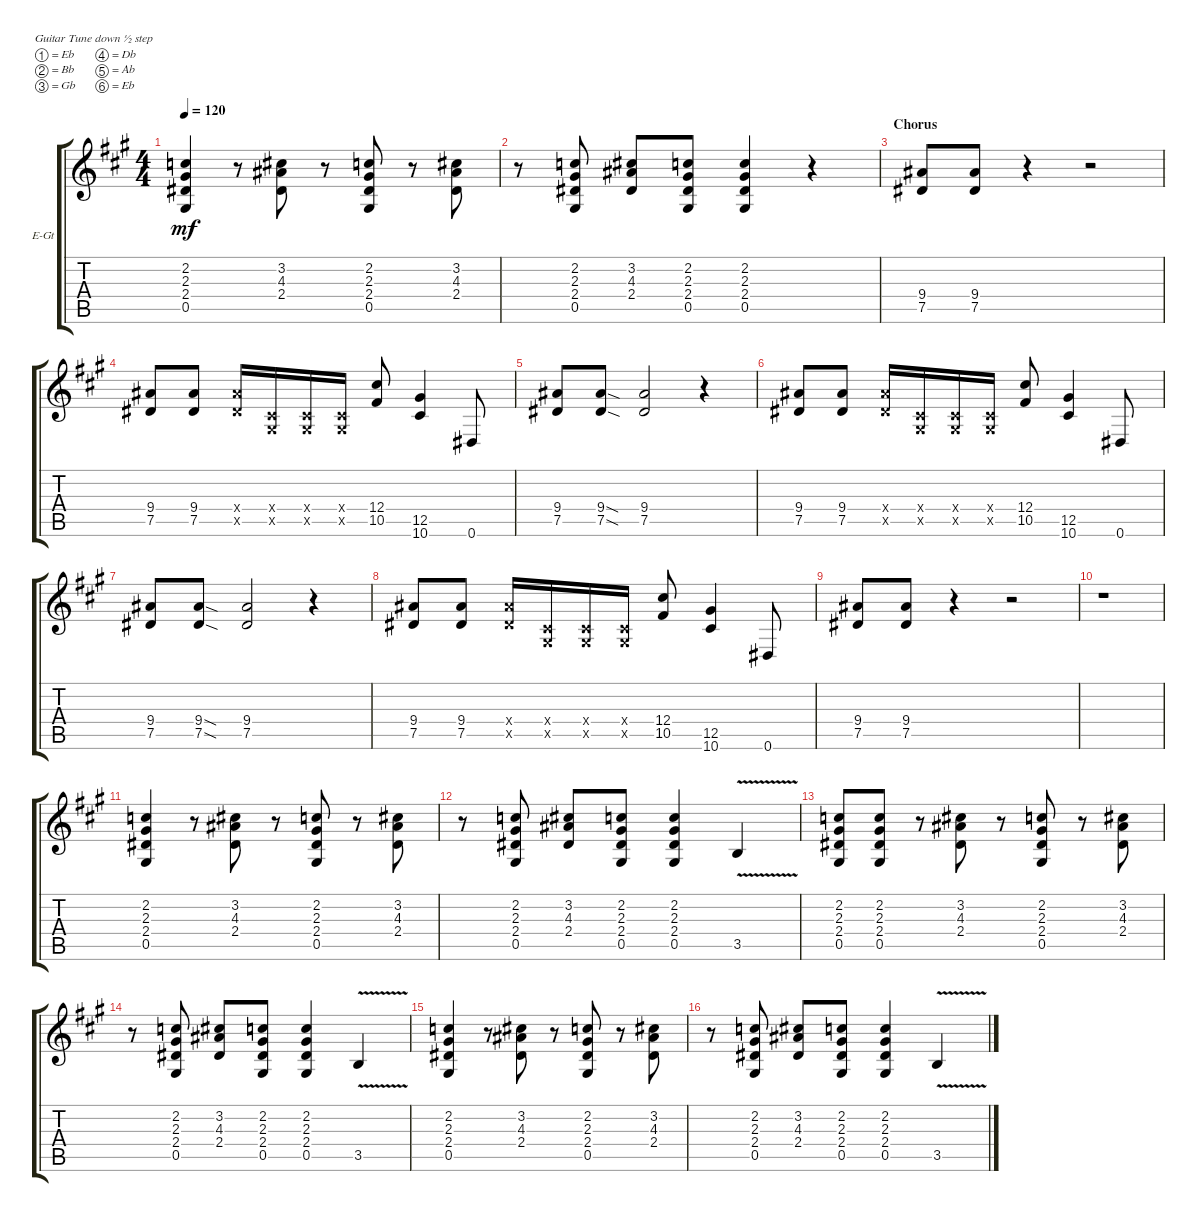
\defaultSystemsLayout 4
\bracketExtendMode groupsimilarinstruments
\firstSystemTrackNameOrientation horizontal
\otherSystemsTrackNameOrientation horizontal
\track ("ACE FREHLEY" "E-Gt") {solo instrument distortionguitar}
\staff {score tabs}
\tuning (Eb4 Bb3 Gb3 Db3 Ab2 Eb2)
\ts (4 4)
\tempo 120
\clef g2
\ks a
(2.2 2.3 2.4 0.5).4{dy mf} r.8 (2.4 4.3 3.2).8{beam invert} r.8 (2.2 2.3 2.4 0.5).8 r.8 (2.4 4.3 3.2).8{beam invert} |
r.8 (0.5 2.4 2.3 2.2).8 (3.2 4.3 2.4).8 (2.2 2.3 2.4 0.5).8 (0.5 2.4 2.3 2.2).4 r.4 |
\section ("" "Chorus")
(7.5 9.4).8 (9.4 7.5).8 r.4 r.2 |
(7.5 9.4).8 (9.4 7.5).8 (9.4{x} 7.5{x}).16 (0.4{x} 0.5{x}).16 (0.4{x} 0.5{x}).16 (0.4{x} 0.5{x}).16 (10.5 12.4).8 (12.5 10.6).4 0.6.8 |
(7.5 9.4).8 (9.4{sod} 7.5{sod}).8 (9.4 7.5).2 r.4 |
(7.5 9.4).8 (9.4 7.5).8 (9.4{x} 7.5{x}).16 (0.4{x} 0.5{x}).16 (0.4{x} 0.5{x}).16 (0.4{x} 0.5{x}).16 (10.5 12.4).8 (12.5 10.6).4 0.6.8 |
(7.5 9.4).8 (9.4{sod} 7.5{sod}).8 (9.4 7.5).2 r.4 |
(7.5 9.4).8 (9.4 7.5).8 (9.4{x} 7.5{x}).16 (0.4{x} 0.5{x}).16 (0.4{x} 0.5{x}).16 (0.4{x} 0.5{x}).16 (10.5 12.4).8 (12.5 10.6).4 0.6.8 |
(7.5 9.4).8 (9.4 7.5).8 r.4 r.2 |
r.1 |
(0.5 2.4 2.3 2.2).4 r.8 (2.4 4.3 3.2).8{beam invert} r.8 (2.4 2.3 2.2 0.5).8 r.8 (2.4 4.3 3.2).8{beam invert} |
r.8 (0.5 2.4 2.3 2.2).8 (3.2 4.3 2.4).8 (0.5 2.4 2.3 2.2).8 (2.2 2.3 2.4 0.5).4 3.5{v}.4 |
(0.5 2.4 2.3 2.2).8 (2.2 2.3 2.4 0.5).8 r.8 (3.2 4.3 2.4).8{beam invert} r.8 (0.5 2.4 2.3 2.2).8 r.8 (3.2 4.3 2.4).8{beam invert} |
r.8 (0.5 2.4 2.3 2.2).8 (3.2 4.3 2.4).8 (0.5 2.4 2.3 2.2).8 (2.2 2.3 2.4 0.5).4 3.5{v}.4 |
(0.5 2.4 2.3 2.2).4 r.8 (2.4 4.3 3.2).8{beam invert} r.8 (2.4 2.3 2.2 0.5).8 r.8 (2.4 4.3 3.2).8{beam invert} |
r.8 (0.5 2.4 2.3 2.2).8 (3.2 4.3 2.4).8 (0.5 2.4 2.3 2.2).8 (2.2 2.3 2.4 0.5).4 3.5{v}.4
